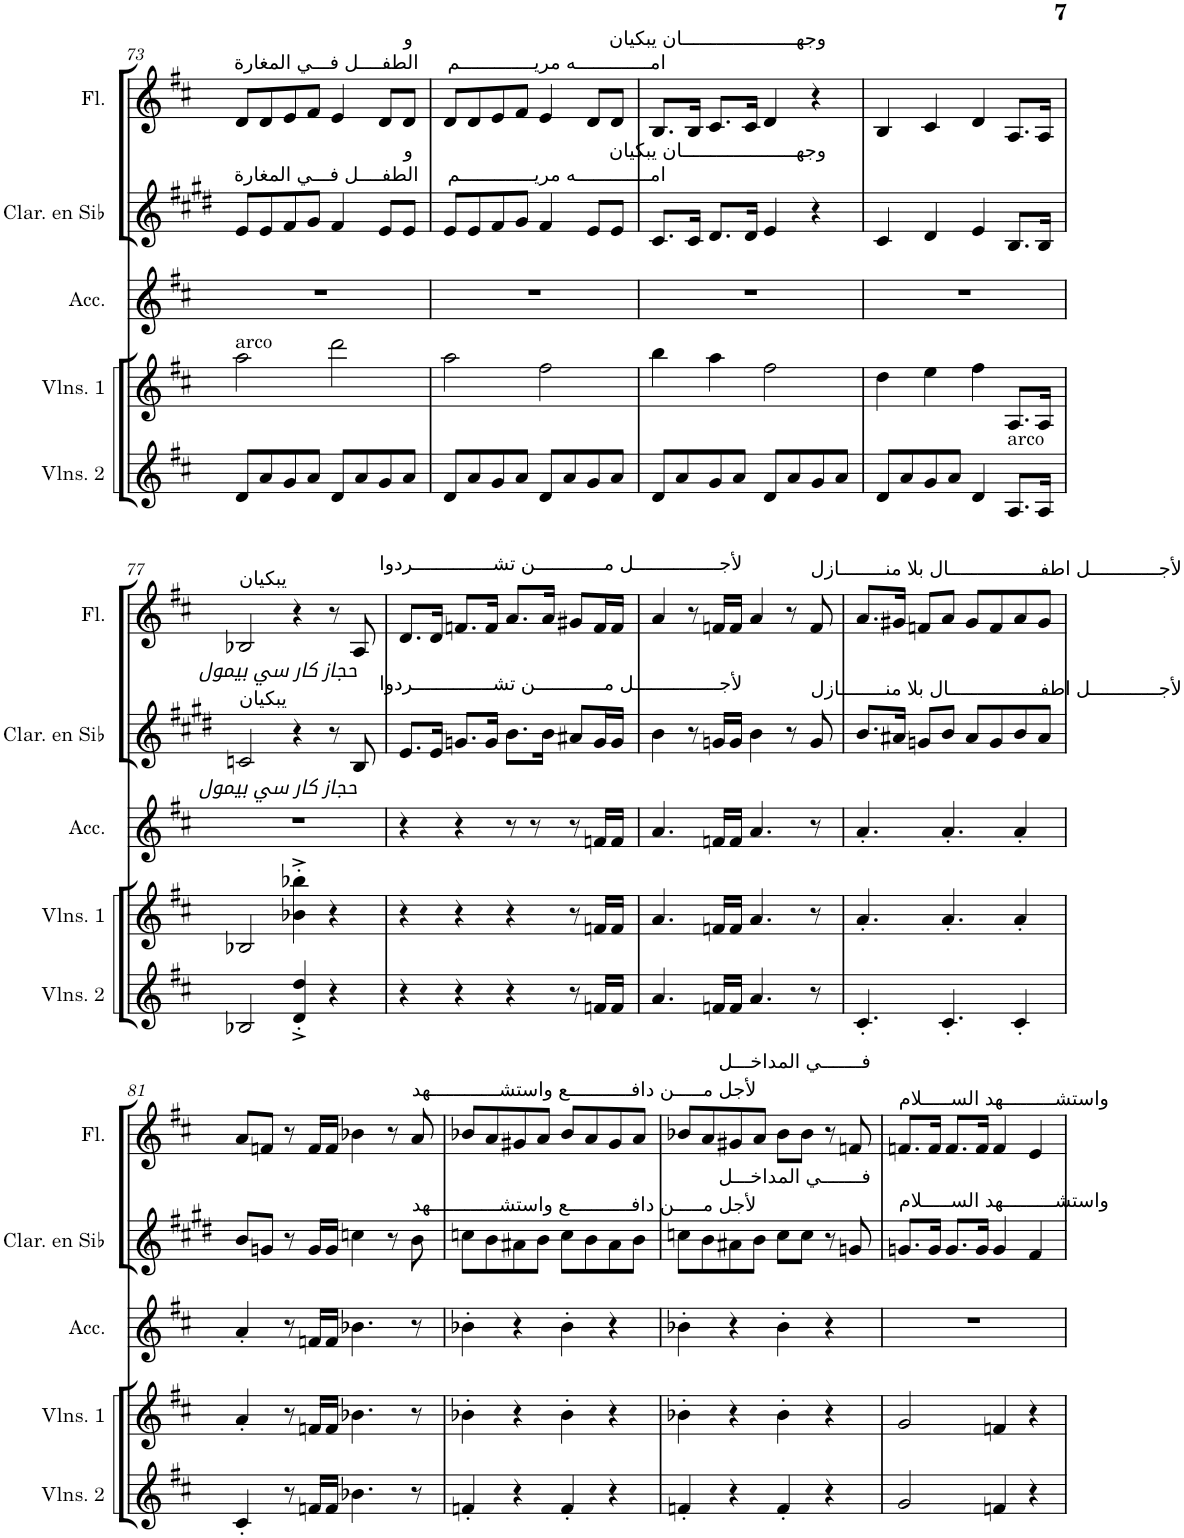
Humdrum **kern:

**kern	**kern	**kern	**kern	**kern
*part5	*part4	*part3	*part2	*part1
*staff5	*staff4	*staff3	*staff2	*staff1
*I"Violons 2	*I"Violons 1	*I"Accordéon	*I"Clarinette en Sib	*I"Flûte
*I'Vlns. 2	*I'Vlns. 1	*I'Acc.	*I'Clar. en Sib	*I'Fl.
!!LO:PB:g=z
*clefG2	*clefG2	*clefG2	*clefG2	*clefG2
*	*	*	*Trd1c2	*
*k[f#c#]	*k[f#c#]	*k[f#c#]	*k[f#c#g#d#]	*k[f#c#]
*M4/4	*M4/4	*M4/4	*M4/4	*M4/4
=73	=73	=73	=73	=73
!	!	!	!	!LO:TX:a:t=الطفــــل فـــي المغارة
!	!	!	!LO:TX:a:t=الطفــــل فـــي المغارة	!
!	!LO:TX:a:t=arco	!	!	!
8d/L	2aa\	1r	8e/L	8d/L
8a/	.	.	8e/	8d/
8g/	.	.	8f#/	8e/
8a/J	.	.	8g#/J	8f#/J
8d/L	2ddd\	.	4f#/	4e/
8a/	.	.	.	.
8g/	.	.	8e/L	8d/L
!	!	!	!	!LO:TX:a:t=و
!	!	!	!LO:TX:a:t=و	!
8a/J	.	.	8e/J	8d/J
=74	=74	=74	=74	=74
!	!	!	!	!LO:TX:a:t=امـــــــــــــه مريـــــــــــــم
!	!	!	!LO:TX:a:t=امـــــــــــــه مريـــــــــــــم	!
8d/L	2aa\	1r	8e/L	8d/L
8a/	.	.	8e/	8d/
8g/	.	.	8f#/	8e/
8a/J	.	.	8g#/J	8f#/J
8d/L	2ff#\	.	4f#/	4e/
8a/	.	.	.	.
!	!	!	!	!LO:TX:a:t=وجهــــــــــــــــــــان يبكيان
!	!	!	!LO:TX:a:t=وجهــــــــــــــــــــان يبكيان	!
8g/	.	.	8e/L	8d/L
8a/J	.	.	8e/J	8d/J
=75	=75	=75	=75	=75
8d/L	4bb\	1r	8.c#/L	8.B/L
8a/	.	.	.	.
.	.	.	16c#/Jk	16B/Jk
8g/	4aa\	.	8.d#/L	8.c#/L
8a/J	.	.	.	.
.	.	.	16d#/Jk	16c#/Jk
8d/L	2ff#\	.	4e/	4d/
8a/	.	.	.	.
8g/	.	.	4r	4r
8a/J	.	.	.	.
=76	=76	=76	=76	=76
8d/L	4dd\	1r	4c#/	4B/
8a/	.	.	.	.
8g/	4ee\	.	4d#/	4c#/
8a/J	.	.	.	.
4d/	4ff#\	.	4e/	4d/
!LO:TX:a:t=arco	!	!	!	!
8.A/L	8.A/L	.	8.B/L	8.A/L
16A/Jk	16A/Jk	.	16B/Jk	16A/Jk
!!LO:LB:g=z
=77	=77	=77	=77	=77
!	!	!	!	!LO:TX:a:t=يبكيان
!	!	!	!	!LO:TX:b:i:t=حجاز كار سي بيمول
!	!	!	!LO:TX:a:t=يبكيان	!
!	!	!	!LO:TX:b:i:t=حجاز كار سي بيمول	!
2B-X/	2B-X/	1r	2cn/	2B-X/
4d/'^ 4dd/'^	4b-X\'^ 4bb-X\'^	.	4r	4r
4r	4r	.	8r	8r
!	!	!	!	!LO:TX:a:t=لأجـــــــــــــــل مــــــــــــن تشــــــــــــــردوا
!	!	!	!LO:TX:a:t=لأجـــــــــــــــل مــــــــــــن تشــــــــــــــردوا	!
.	.	.	8B/	8A/
=78	=78	=78	=78	=78
4r	4r	4r	8.e/L	8.d/L
.	.	.	16e/Jk	16d/Jk
4r	4r	4r	8.gn/L	8.fn/L
.	.	.	16g/Jk	16f/Jk
4r	4r	8r	8.b\L	8.a/L
.	.	8r	.	.
.	.	.	16b\Jk	16a/Jk
8r	8r	8r	8a#X/L	8g#X/L
16fn/LL	16fn/LL	16fn/LL	16g/L	16f/L
16f/JJ	16f/JJ	16f/JJ	16g/JJ	16f/JJ
=79	=79	=79	=79	=79
4.a/	4.a/	4.a/	4b\	4a/
.	.	.	8r	8r
16fn/LL	16fn/LL	16fn/LL	16gn/LL	16fn/LL
16f/JJ	16f/JJ	16f/JJ	16g/JJ	16f/JJ
4.a/	4.a/	4.a/	4b\	4a/
.	.	.	8r	8r
!	!	!	!	!LO:TX:a:t=لأجــــــــــــل اطفــــــــــــــــال بلا منــــــــازل
!	!	!	!LO:TX:a:t=لأجــــــــــــل اطفــــــــــــــــال بلا منــــــــازل	!
8r	8r	8r	8g/	8f/
=80	=80	=80	=80	=80
4.c#'/	4.a'/	4.a'/	8.b/L	8.a/L
.	.	.	16a#X/Jk	16g#X/Jk
.	.	.	8gn/L	8fn/L
4.c#'/	4.a'/	4.a'/	8b/J	8a/J
.	.	.	8a#/L	8g#/L
.	.	.	8g/	8f/
4c#'/	4a'/	4a'/	8b/	8a/
.	.	.	8a#/J	8g#/J
!!LO:LB:g=z
=81	=81	=81	=81	=81
4c#'/	4a'/	4a'/	8b/L	8a/L
.	.	.	8gn/J	8fn/J
8r	8r	8r	8r	8r
16fn/LL	16fn/LL	16fn/LL	16g/LL	16f/LL
16f/JJ	16f/JJ	16f/JJ	16g/JJ	16f/JJ
4.b-X\	4.b-X\	4.b-X\	4ccn\	4b-X\
.	.	.	8r	8r
!	!	!	!	!LO:TX:a:t=لأجل مـــــن دافـــــــــــع واستشــــــــــــهد
!	!	!	!LO:TX:a:t=لأجل مـــــن دافـــــــــــع واستشــــــــــــهد	!
8r	8r	8r	8b\	8a/
=82	=82	=82	=82	=82
4fn'/	4b-X'\	4b-X'\	8ccn\L	8b-X/L
.	.	.	8b\	8a/
4r	4r	4r	8a#X\	8g#X/
.	.	.	8b\J	8a/J
4f'/	4b-'\	4b-'\	8cc\L	8b-/L
.	.	.	8b\	8a/
4r	4r	4r	8a#\	8g#/
.	.	.	8b\J	8a/J
=83	=83	=83	=83	=83
4fn'/	4b-X'\	4b-X'\	8ccn\L	8b-X/L
.	.	.	8b\	8a/
!	!	!	!	!LO:TX:a:t=فـــــــي المداخـــل
!	!	!	!LO:TX:a:t=فـــــــي المداخـــل	!
4r	4r	4r	8a#X\	8g#X/
.	.	.	8b\J	8a/J
4f'/	4b-'\	4b-'\	8cc\L	8b-\L
.	.	.	8cc\J	8b-\J
4r	4r	4r	8r	8r
.	.	.	8gn/	8fn/
=84	=84	=84	=84	=84
!	!	!	!	!LO:TX:a:t=واستشـــــــــهد الســـــلام
!	!	!	!LO:TX:a:t=واستشـــــــــهد الســـــلام	!
2g/	2g/	1r	8.gn/L	8.fn/L
.	.	.	16g/Jk	16f/Jk
.	.	.	8.g/L	8.f/L
.	.	.	16g/Jk	16f/Jk
4fn/	4fn/	.	4g/	4f/
4r	4r	.	4f#/	4e/
=	=	=	=	=
*-	*-	*-	*-	*-
